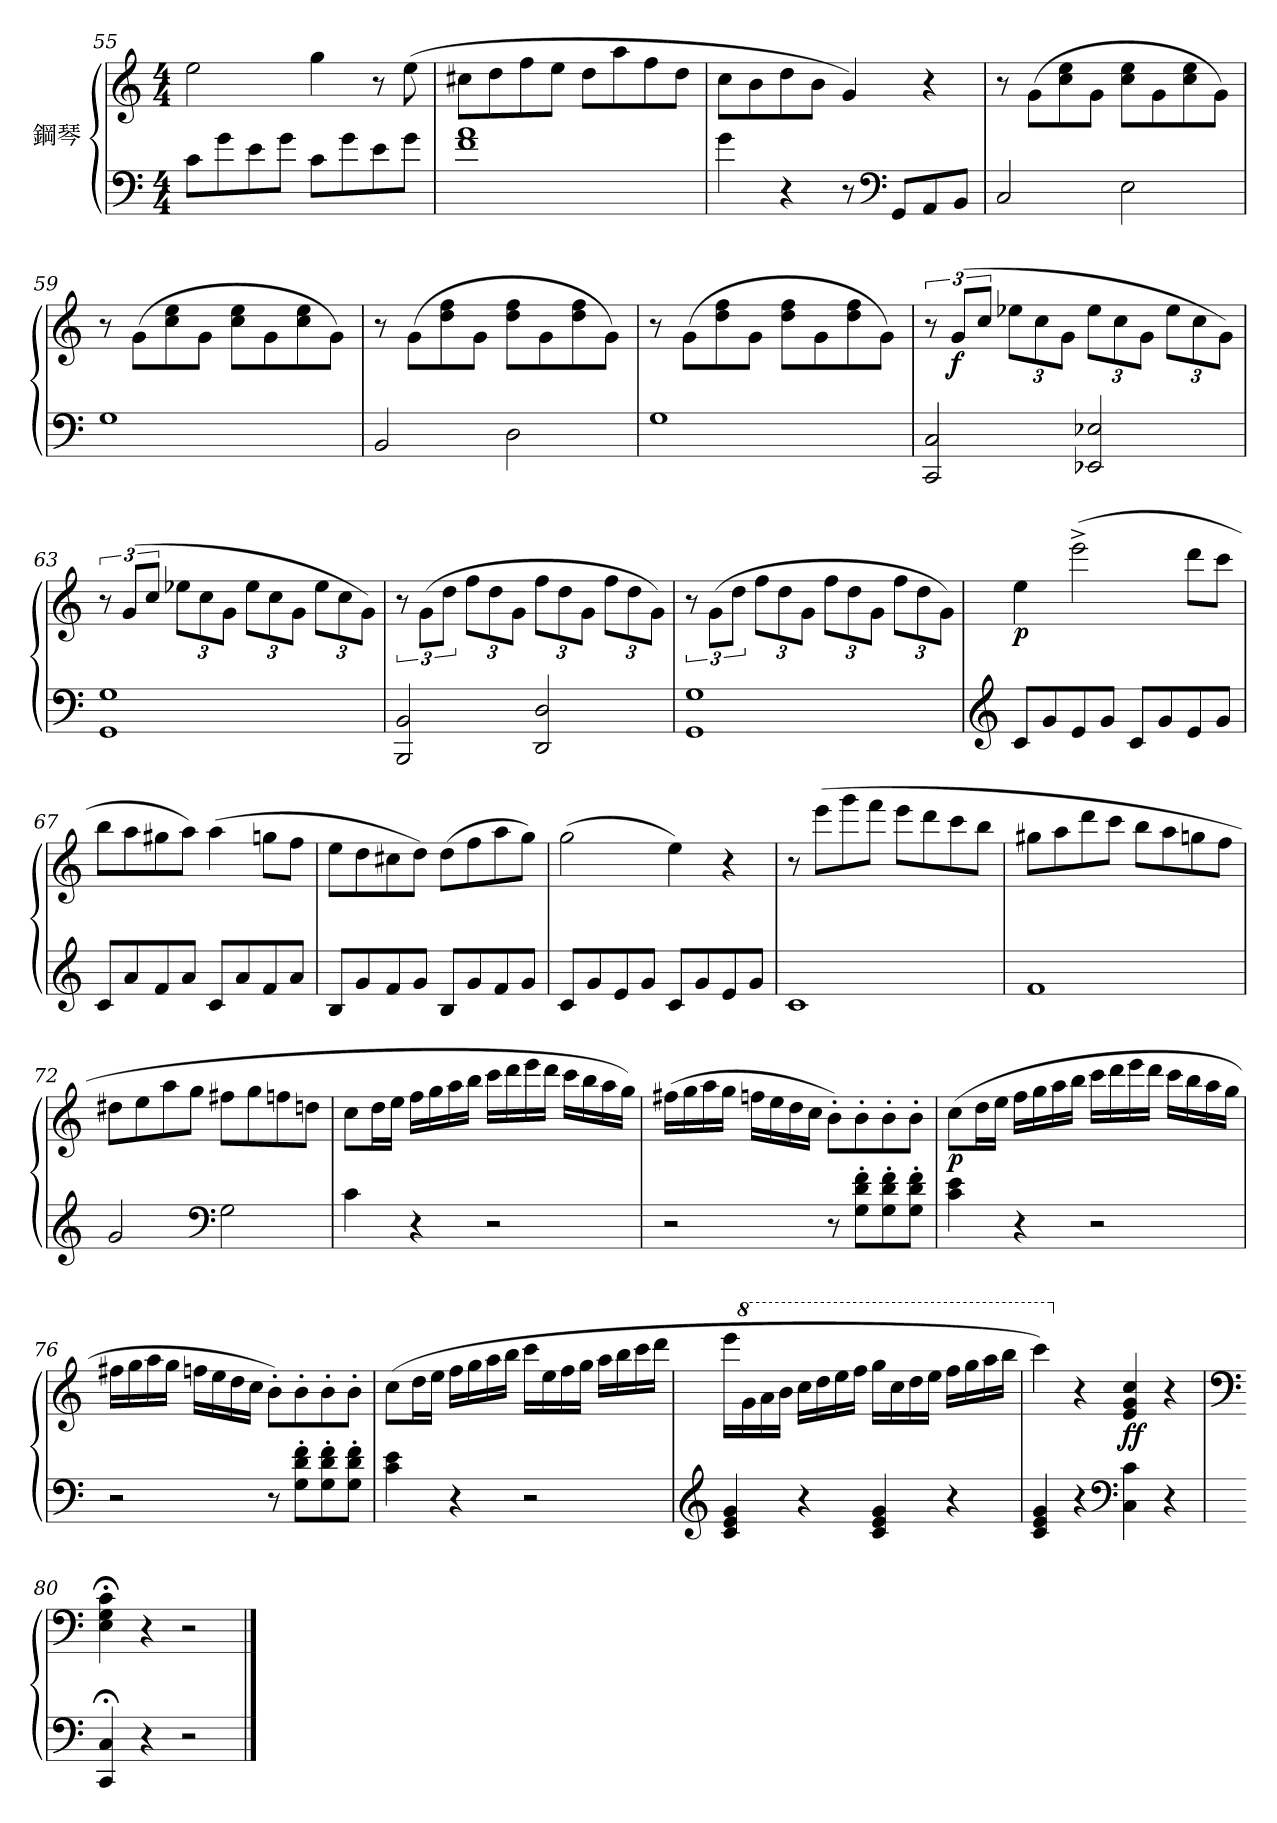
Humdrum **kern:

**kern	**kern	**dynam
*part1	*part1	*part1
*staff2	*staff1	*staff1/2
*I"鋼琴	*	*
*clefF4	*clefG2	*
*k[]	*k[]	*
*M4/4	*M4/4	*
=55	=55	=55
8c\L	2ee\	.
8g\	.	.
8e\	.	.
8g\J	.	.
8c\L	4gg\	.
8g\	.	.
8e\	8r	.
8g\J	(8ee\	.
=56	=56	=56
1f 1a	8cc#X\L	.
.	8dd\	.
.	8ff\	.
.	8ee\J	.
.	8dd\L	.
.	8aa\	.
.	8ff\	.
.	8dd\J	.
!!LO:LB:g=z
=57	=57	=57
4g\	8cc\L	.
.	8b\	.
4r	8dd\	.
.	8b\J	.
8r	4g/)	.
*clefF4	*	*
8GG/L	.	.
8AA/	4r	.
8BB/J	.	.
=58	=58	=58
2C/	8r	.
.	(8g\L	.
.	8cc\ 8ee\	.
.	8g\J	.
2E\	8cc\ 8ee\L	.
.	8g\	.
.	8cc\ 8ee\	.
.	8g\J)	.
=59	=59	=59
1G	8r	.
.	(8g\L	.
.	8cc\ 8ee\	.
.	8g\J	.
.	8cc\ 8ee\L	.
.	8g\	.
.	8cc\ 8ee\	.
.	8g\J)	.
=60	=60	=60
2BB/	8r	.
.	(8g\L	.
.	8dd\ 8ff\	.
.	8g\J	.
2D\	8dd\ 8ff\L	.
.	8g\	.
.	8dd\ 8ff\	.
.	8g\J)	.
!!LO:LB:g=z
=61	=61	=61
1G	8r	.
.	(8g\L	.
.	8dd\ 8ff\	.
.	8g\J	.
.	8dd\ 8ff\L	.
.	8g\	.
.	8dd\ 8ff\	.
.	8g\J)	.
=62	=62	=62
2CC/ 2C/	12r	.
!	!	!LO:DY:b
.	(12g/L	f
.	12cc/J	.
*	*Xbrackettup	*
.	12ee-X\L	.
.	12cc\	.
.	12g\J	.
2EE-X/ 2E-X/	12ee-\L	.
.	12cc\	.
.	12g\J	.
.	12ee-\L	.
.	12cc\	.
.	12g\J)	.
=63	=63	=63
*	*brackettup	*
1GG 1G	12r	.
.	(12g/L	.
.	12cc/J	.
*	*Xbrackettup	*
.	12ee-X\L	.
.	12cc\	.
.	12g\J	.
.	12ee-\L	.
.	12cc\	.
.	12g\J	.
.	12ee-\L	.
.	12cc\	.
.	12g\J)	.
!!LO:PB:g=z
=64	=64	=64
*	*brackettup	*
2BBB/ 2BB/	12r	.
.	(12g\L	.
.	12dd\J	.
*	*Xbrackettup	*
.	12ff\L	.
.	12dd\	.
.	12g\J	.
2DD/ 2D/	12ff\L	.
.	12dd\	.
.	12g\J	.
.	12ff\L	.
.	12dd\	.
.	12g\J)	.
=65	=65	=65
*	*brackettup	*
1GG 1G	12r	.
.	(12g\L	.
.	12dd\J	.
*	*Xbrackettup	*
.	12ff\L	.
.	12dd\	.
.	12g\J	.
.	12ff\L	.
.	12dd\	.
.	12g\J	.
.	12ff\L	.
.	12dd\	.
.	12g\J)	.
=66	=66	=66
*clefG2	*	*
!	!	!LO:DY:b
8c/L	4ee\	p
8g/	.	.
8e/	(2eee^\	.
8g/J	.	.
8c/L	.	.
8g/	.	.
8e/	8ddd\L	.
8g/J	8ccc\J	.
=67	=67	=67
8c/L	8bb\L	.
8a/	8aa\	.
8f/	8gg#X\	.
8a/J	8aa\J)	.
8c/L	(4aa\	.
8a/	.	.
8f/	8ggn\L	.
8a/J	8ff\J	.
!!LO:LB:g=z
=68	=68	=68
8B/L	8ee\L	.
8g/	8dd\	.
8f/	8cc#X\	.
8g/J	8dd\J)	.
8B/L	(8dd\L	.
8g/	8ff\	.
8f/	8aa\	.
8g/J	8gg\J)	.
=69	=69	=69
8c/L	(2gg\	.
8g/	.	.
8e/	.	.
8g/J	.	.
8c/L	4ee\)	.
8g/	.	.
8e/	4r	.
8g/J	.	.
=70	=70	=70
1c	8r	.
.	(8eee\L	.
.	8ggg\	.
.	8fff\J	.
.	8eee\L	.
.	8ddd\	.
.	8ccc\	.
.	8bb\J	.
=71	=71	=71
1f	8gg#X\L	.
.	8aa\	.
.	8ddd\	.
.	8ccc\J	.
.	8bb\L	.
.	8aa\	.
.	8ggn\	.
.	8ff\J	.
!!LO:LB:g=z
=72	=72	=72
2g/	8dd#X\L	.
.	8ee\	.
.	8aa\	.
.	8gg\J	.
*clefF4	*	*
2G\	8ff#X\L	.
.	8gg\	.
.	8ffn\	.
.	8ddn\J	.
=73	=73	=73
4c\	8cc\L	.
.	16dd\L	.
.	16ee\JJ	.
4r	16ff\LL	.
.	16gg\	.
.	16aa\	.
.	16bb\JJ	.
2r	16ccc\LL	.
.	16ddd\	.
.	16eee\	.
.	16ddd\JJ	.
.	16ccc\LL	.
.	16bb\	.
.	16aa\	.
.	16gg\JJ)	.
=74	=74	=74
2r	(16ff#X\LL	.
.	16gg\	.
.	16aa\	.
.	16gg\JJ	.
.	16ffn\LL	.
.	16ee\	.
.	16dd\	.
.	16cc\JJ	.
8r	8b'\L)	.
8G\' 8d\' 8f\'L	8b'\	.
8G\' 8d\' 8f\'	8b'\	.
8G\' 8d\' 8f\'J	8b'\J	.
!!LO:LB:g=z
=75	=75	=75
!	!	!LO:DY:b
4c\ 4e\	(8cc\L	p
.	16dd\L	.
.	16ee\JJ	.
4r	16ff\LL	.
.	16gg\	.
.	16aa\	.
.	16bb\JJ	.
2r	16ccc\LL	.
.	16ddd\	.
.	16eee\	.
.	16ddd\JJ	.
.	16ccc\LL	.
.	16bb\	.
.	16aa\	.
.	16gg\JJ	.
=76	=76	=76
2r	16ff#X\LL	.
.	16gg\	.
.	16aa\	.
.	16gg\JJ	.
.	16ffn\LL	.
.	16ee\	.
.	16dd\	.
.	16cc\JJ	.
8r	8b'\L)	.
8G\' 8d\' 8f\'L	8b'\	.
8G\' 8d\' 8f\'	8b'\	.
8G\' 8d\' 8f\'J	8b'\J	.
=77	=77	=77
4c\ 4e\	(8cc\L	.
.	16dd\L	.
.	16ee\JJ	.
4r	16ff\LL	.
.	16gg\	.
.	16aa\	.
.	16bb\JJ	.
2r	16ccc\LL	.
.	16ee\	.
.	16ff\	.
.	16gg\JJ	.
.	16aa\LL	.
.	16bb\	.
.	16ccc\	.
.	16ddd\JJ	.
!!LO:LB:g=z
=78	=78	=78
*clefG2	*	*
4c/ 4e/ 4g/	16eee\LL	.
*	*8va	*
.	16gg\	.
.	16aa\	.
.	16bb\JJ	.
4r	16ccc\LL	.
.	16ddd\	.
.	16eee\	.
.	16fff\JJ	.
4c/ 4e/ 4g/	16ggg\LL	.
.	16ccc\	.
.	16ddd\	.
.	16eee\JJ	.
4r	16fff\LL	.
.	16ggg\	.
.	16aaa\	.
.	16bbb\JJ	.
=79	=79	=79
4c/ 4e/ 4g/	4cccc\)	.
*	*X8va	*
4r	4r	.
*clefF4	*	*
!	!	!LO:DY:b
4C\ 4c\	4e/ 4g/ 4cc/	ff
4r	4r	.
=80	=80	=80
*	*clefF4	*
4CC/;< 4C/;<	4E\;< 4G\;< 4c\;<	.
4r	4r	.
2r	2r	.
==	==	==
*-	*-	*-
